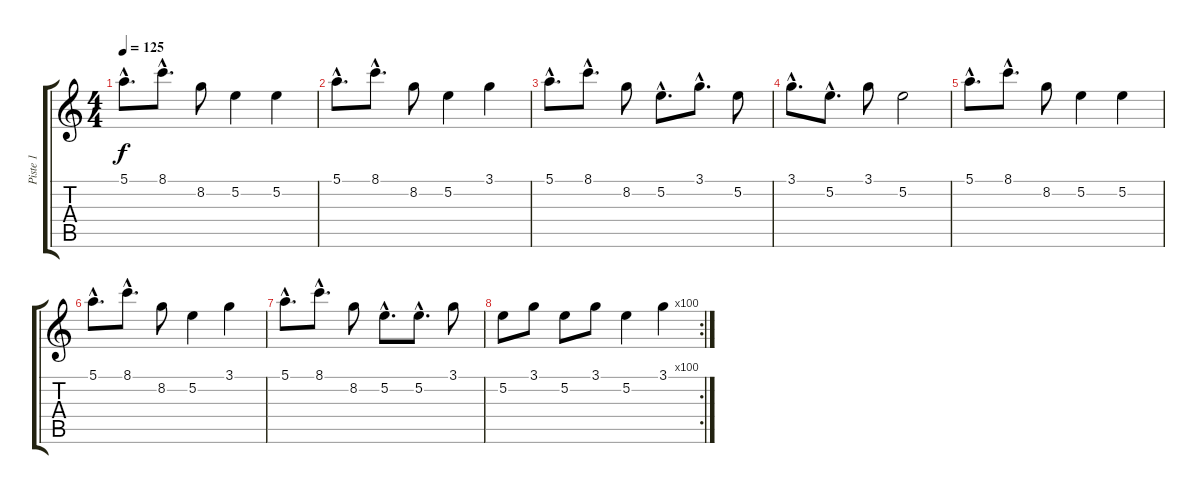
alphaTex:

\track ("Piste 1" "Piste 1") {instrument distortionguitar}
\staff {score tabs}
\tuning (E4 B3 G3 D3 A2 E2) {hide}
\ts (4 4)
\tempo 125
\clef g2
\ks c
5.1{hac}.8{d dy f instrument distortionguitar} 8.1{hac}.8{d} 8.2.8 5.2.4 5.2.4 |
5.1{hac}.8{d} 8.1{hac}.8{d} 8.2.8 5.2.4 3.1.4 |
5.1{hac}.8{d} 8.1{hac}.8{d} 8.2.8 5.2{hac}.8{d} 3.1{hac}.8{d} 5.2.8 |
3.1{hac}.8{d} 5.2{hac}.8{d} 3.1.8 5.2.2 |
5.1{hac}.8{d} 8.1{hac}.8{d} 8.2.8 5.2.4 5.2.4 |
5.1{hac}.8{d} 8.1{hac}.8{d} 8.2.8 5.2.4 3.1.4 |
5.1{hac}.8{d} 8.1{hac}.8{d} 8.2.8 5.2{hac}.8{d} 5.2{hac}.8{d} 3.1.8 |
\rc 100
5.2.8 3.1.8 5.2.8 3.1.8 5.2.4 3.1.4
